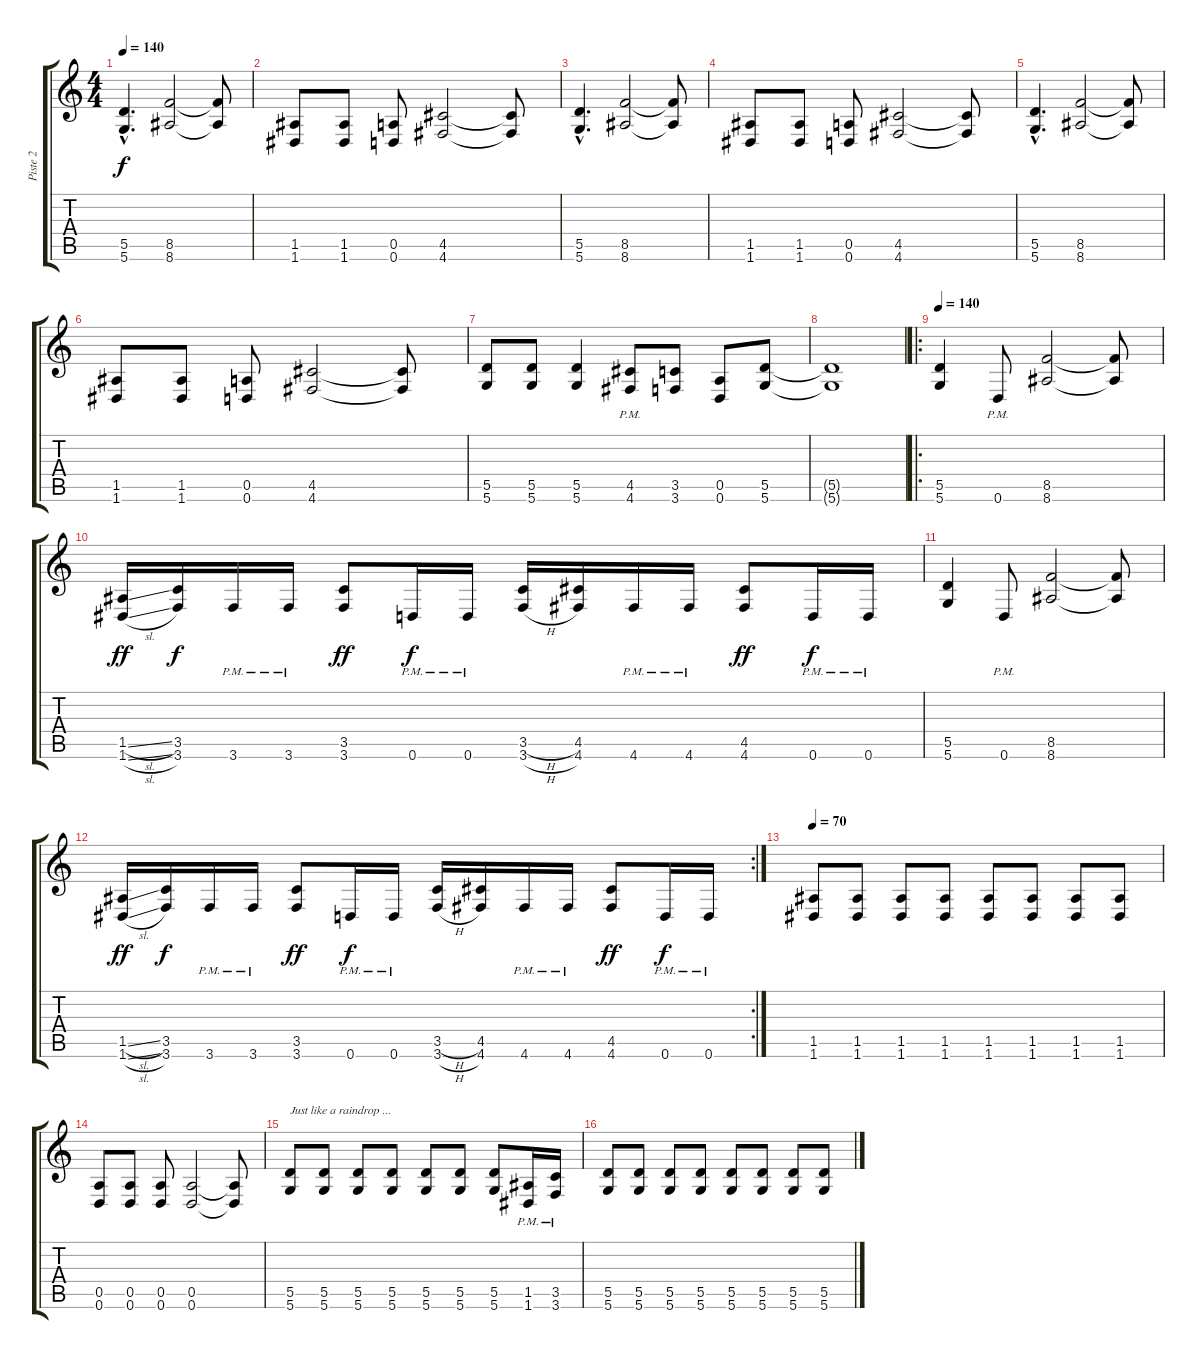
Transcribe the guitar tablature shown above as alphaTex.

\track ("Piste 2" "Piste 2") {instrument distortionguitar}
\staff {score tabs}
\tuning (E4 B3 G3 D3 A2 D2) {hide}
\ts (4 4)
\tempo 140
\clef g2
\ks c
(5.5{hac} 5.6{hac}).4{d dy f} (8.5 8.6).2 (8.5{t} 8.6{t}).8 |
(1.5 1.6).8 (1.5 1.6).8 (0.5 0.6).8 (4.5 4.6).2 (4.5{t} 4.6{t}).8 |
(5.5{hac} 5.6{hac}).4{d} (8.5 8.6).2 (8.5{t} 8.6{t}).8 |
(1.5 1.6).8 (1.5 1.6).8 (0.5 0.6).8 (4.5 4.6).2 (4.5{t} 4.6{t}).8 |
(5.5{hac} 5.6{hac}).4{d} (8.5 8.6).2 (8.5{t} 8.6{t}).8 |
(1.5 1.6).8 (1.5 1.6).8 (0.5 0.6).8 (4.5 4.6).2 (4.5{t} 4.6{t}).8 |
(5.5 5.6).8 (5.5 5.6).8 (5.5 5.6).4 (4.5{pm} 4.6{pm}).8 (3.5 3.6).8 (0.5 0.6).8 (5.5 5.6).8 |
(5.5{t} 5.6{t}).1 |
\ro
\tempo 140
(5.5 5.6).4 0.6{pm}.8 (8.5 8.6).2 (8.5{t} 8.6{t}).8 |
(1.5{sl} 1.6{sl}).16{dy ff} (3.5 3.6).16{dy f} 3.6{pm}.16 3.6{pm}.16 (3.5 3.6).8{dy ff} 0.6{pm}.16{dy f} 0.6{pm}.16 (3.5{h} 3.6{h}).16 (4.5 4.6).16 4.6{pm}.16 4.6{pm}.16 (4.5 4.6).8{dy ff} 0.6{pm}.16{dy f} 0.6{pm}.16 |
(5.5 5.6).4 0.6{pm}.8 (8.5 8.6).2 (8.5{t} 8.6{t}).8 |
\rc 2
(1.5{sl} 1.6{sl}).16{dy ff} (3.5 3.6).16{dy f} 3.6{pm}.16 3.6{pm}.16 (3.5 3.6).8{dy ff} 0.6{pm}.16{dy f} 0.6{pm}.16 (3.5{h} 3.6{h}).16 (4.5 4.6).16 4.6{pm}.16 4.6{pm}.16 (4.5 4.6).8{dy ff} 0.6{pm}.16{dy f} 0.6{pm}.16 |
\tempo 70
(1.5 1.6).8 (1.5 1.6).8 (1.5 1.6).8 (1.5 1.6).8 (1.5 1.6).8 (1.5 1.6).8 (1.5 1.6).8 (1.5 1.6).8 |
(0.5 0.6).8 (0.5 0.6).8 (0.5 0.6).8 (0.5 0.6).2 (0.5{t} 0.6{t}).8 |
(5.5 5.6).8{txt "Just like a raindrop ..."} (5.5 5.6).8 (5.5 5.6).8 (5.5 5.6).8 (5.5 5.6).8 (5.5 5.6).8 (5.5 5.6).8 (1.5{pm} 1.6{pm}).16 (3.5{pm} 3.6{pm}).16 |
(5.5 5.6).8 (5.5 5.6).8 (5.5 5.6).8 (5.5 5.6).8 (5.5 5.6).8 (5.5 5.6).8 (5.5 5.6).8 (5.5 5.6).8
